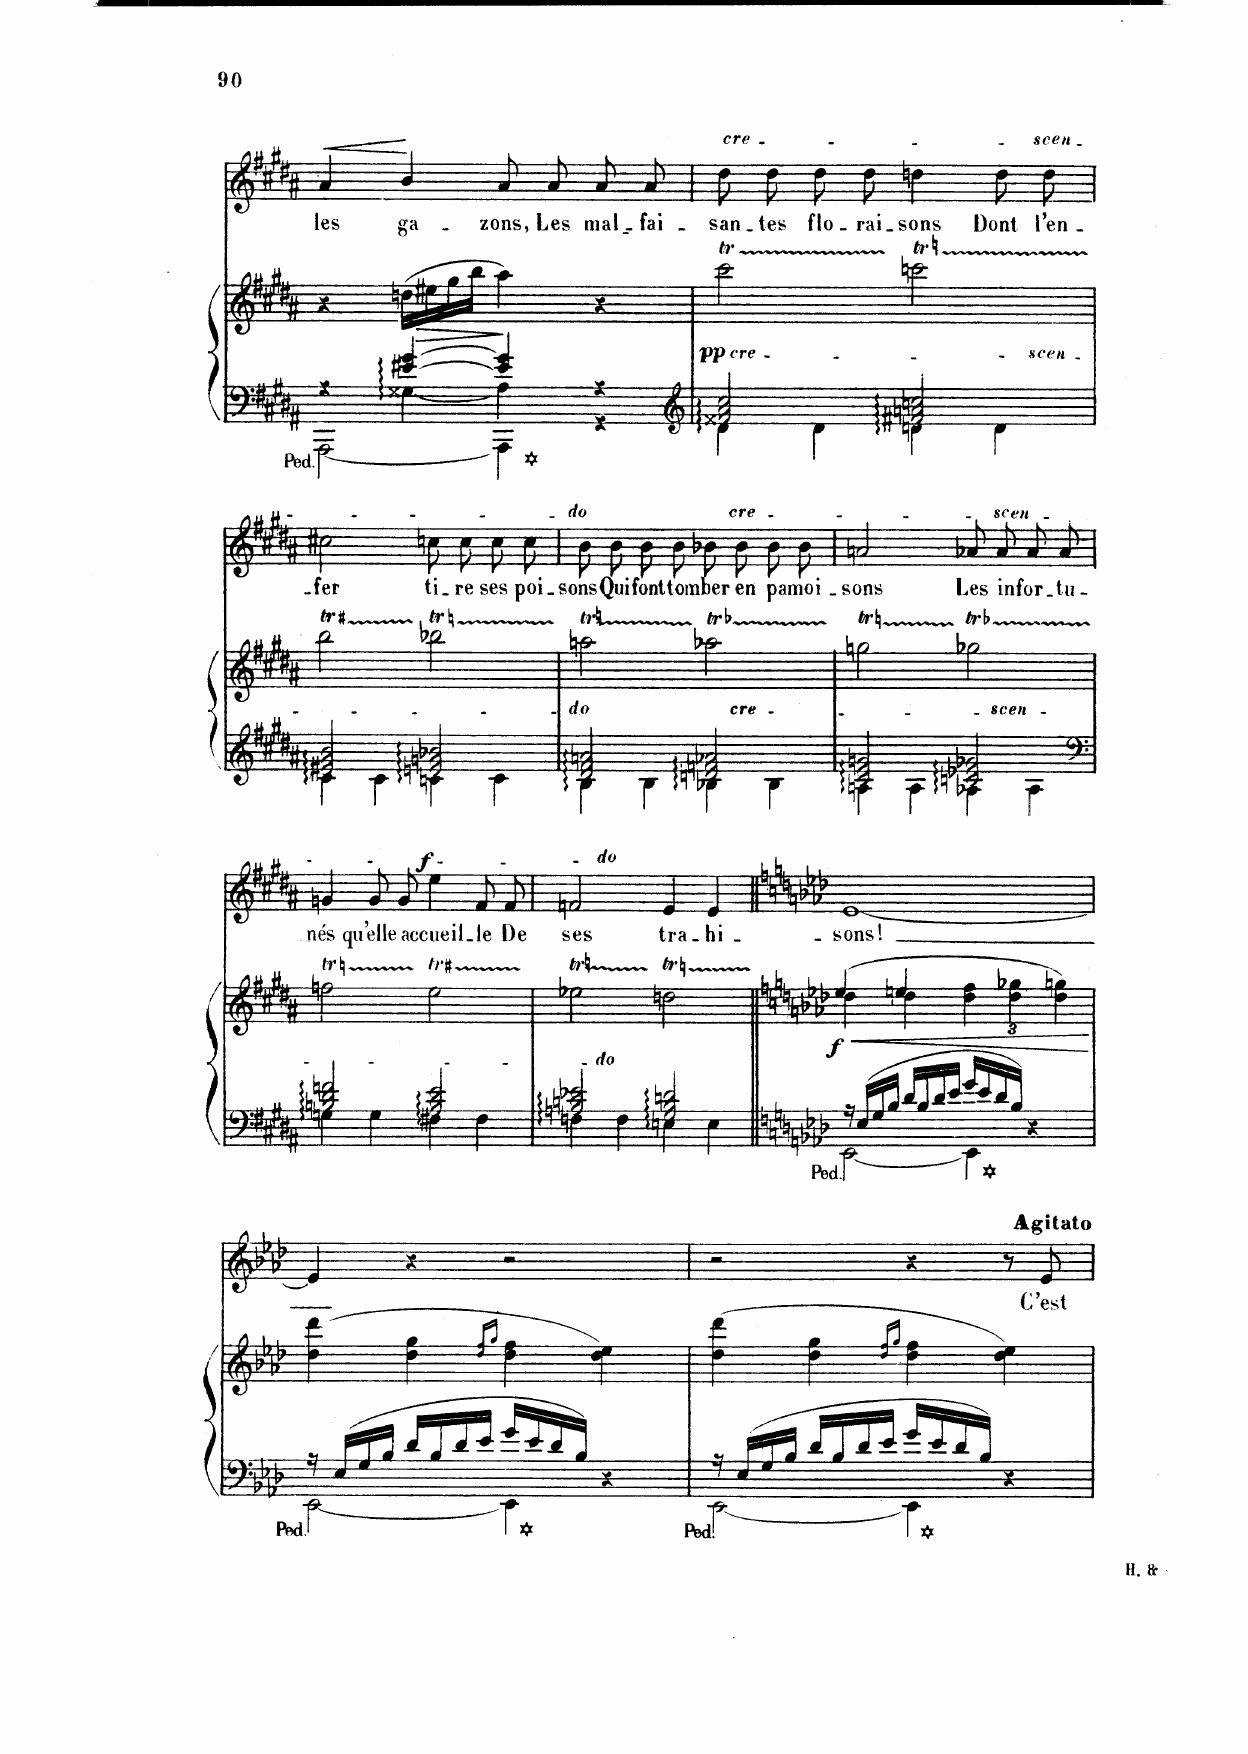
**kern	**kern	**dynam	**kern	**text	**dynam
*part2	*part2	*part2	*part1	*part1	*part1
*staff3	*staff2	*staff2/3	*staff1	*staff1	*staff1
*I"Piano	*	*	*I"Chant	*	*
*I'Pno	*	*	*	*	*
*clefF4	*clefG2	*	*clefG2	*	*
*k[f#c#g#d#a#]	*k[f#c#g#d#a#]	*	*k[f#c#g#d#a#]	*	*
*M4/4	*M4/4	*	*M4/4	*	*
*met(c)	*met(c)	*	*met(c)	*	*
=25	=25	=25	=25	=25	=25
*^	*	*	*	*	*
*	*^	*	*	*	*	*
!	!	!	!	!	!	!	!LO:HP:b
4r	4ryy	[<2AAA#\	4r	.	4a#/	les	<
[4e#X/ [4g#/	4G##X\	.	(16ddn\LL	.	4b/	ga-	[
!	!	!	!	!LO:HP:b	!	!	!
.	.	.	16ee#X\	>	.	.	.
.	.	.	16gg#\	.	.	.	.
.	.	.	16bb\JJ	.	.	.	.
4e#/] 4g#/]	4A#\	4AAA#\]	4aa#\)	]	8a#/L	-zons,	.
.	.	.	.	.	8a#/J	Les	.
4r	4r	4r	4r	.	8a#/L	mal-	.
.	.	.	.	.	8a#/J	-fai-	.
*v	*v	*v	*	*	*	*	*
=26	=26	=26	=26	=26	=26
*clefG2	*	*	*	*	*
*^	*	*	*	*	*
!	!	!	!	!LO:TX:a:i:t=cresc.	!	!
!	!	!LO:TX:b:i:t=cresc.	!	!	!	!
!	!	!	!LO:DY:b	!	!	!
4d#\	2f##X/ 2a#/ 2cc#/	2ccc#T\	pp	8dd#\L	-san-	.
.	.	.	.	8dd#\J	-tes	.
4d#\	.	.	.	8dd#\L	flo-	.
.	.	.	.	8dd#\J	-rai-	.
4dn\	2f#X/ 2an/ 2ccn/	2cccnT\	.	4ddn\	-sons	.
4d\	.	.	.	8dd\L	Dont	.
.	.	.	.	8dd\J	l'en-	.
=27	=27	=27	=27	=27	=27	=27
4c#\	2e#X/ 2g#/ 2b/	2bbT\	.	2cc#X\	-- fer	.
4c#\	.	.	.	.	.	.
4cn\	2en/ 2gn/ 2b-X/	2bb-XT\	.	8ccn\L	ti-	.
.	.	.	.	8cc\J	-re	.
4c\	.	.	.	8cc\L	ses	.
.	.	.	.	8cc\J	poi-	.
=28	=28	=28	=28	=28	=28	=28
4B\	2d#/ 2f#/ 2an/	2aanT\	.	8b\L	-sons	.
.	.	.	.	8b\J	Qui	.
4B\	.	.	.	8b\L	font	.
.	.	.	.	8b\J	tom-	.
!	!	!LO:TX:b:i:t=cresc.	!	!	!	!
!	!	!LO:TR:acc=-	!	!	!	!
4B-X\	2dn/ 2fn/ 2a-X/	2aa-XT\	.	8b-X\L	-ber	.
!	!	!	!	!LO:TX:a:i:t=cresc.	!	!
.	.	.	.	8b-\J	en	.
4B-\	.	.	.	8b-\L	pa-	.
.	.	.	.	8b-\J	-moi-	.
=29	=29	=29	=29	=29	=29	=29
4An\	2c#/ 2e/ 2gn/	2ggnT\	.	2an/	-sons	.
4A\	.	.	.	.	.	.
!	!	!LO:TR:acc=-	!	!	!	!
4A-X\	2cn/ 2e-X/ 2g-X/	2gg-XT\	.	8a-X/L	Les	.
.	.	.	.	8a-/J	in-	.
4A-\	.	.	.	8a-/L	-for-	.
.	.	.	.	8a-/J	-tu-	.
=30	=30	=30	=30	=30	=30	=30
*clefF4	*	*	*	*	*	*
4Gn\	2Bn/ 2d#/ 2fn/	2ffnT\	.	4gn/	-- nés	.
4G\	.	.	.	8g/L	qu'elle	.
.	.	.	.	8g/J	ac-	.
!	!	!LO:TR:acc=#	!	!	!	!LO:DY:a
4F#X\	2A#/ 2c#/ 2e/	2eeT\	.	4ee\	-cueil-	f
4F#\	.	.	.	8f#/L	-le	.
.	.	.	.	8f#/J	De	.
=31	=31	=31	=31	=31	=31	=31
4Fn\	2An/ 2cn/ 2e-X/	2ee-XT\	.	2fn/	ses	.
4F\	.	.	.	.	.	.
4En\	2G#/ 2B/ 2dn/	2ddnT\	.	4e/	tra-	.
4E\	.	.	.	4e/	-hi-	.
=32||	=32||	=32||	=32||	=32||	=32||	=32||
*k[b-e-a-d-]	*	*k[b-e-a-d-]	*	*k[b-e-a-d-]	*	*
!	!	!	!LO:HP:b	!	!	!
*	*	*^	*	*	*	*
!	!	!	!	!LO:DY:n=1:b	!	!	!
16r	[2EE-\	(4ee-/	4dd-\	< f	[1e-	-sons!	.
16E-/LL	.	.	.	.	.	.	.
16G/	.	.	.	.	.	.	.
16B-/JJ	.	.	.	.	.	.	.
16d-/LL	.	4een/	4dd-\	.	.	.	.
16B-/	.	.	.	.	.	.	.
16d-/	.	.	.	.	.	.	.
16e-/JJ	.	.	.	.	.	.	.
16g/LL	4EE-\]	6ff\	6dd-\	.	.	.	.
16e-/	.	.	.	.	.	.	.
16d-/	.	.	.	.	.	.	.
.	.	6gg-X\	6dd-\	.	.	.	.
16B-/JJ	.	.	.	.	.	.	.
4r	4ryy	.	.	.	.	.	.
.	.	6ggn\)	6dd-\	.	.	.	.
*v	*v	*	*	*	*	*	*
*	*v	*v	*	*	*	*
.	.	[	.	.	.
=33	=33	=33	=33	=33	=33
*^	*	*	*	*	*
16r	[2EE-\	(>4dd-\ 4ddd-\	.	4e-/]	.	.
16E-/LL	.	.	.	.	.	.
16G/	.	.	.	.	.	.
16B-/JJ	.	.	.	.	.	.
16d-/LL	.	4dd-\ 4gg\	.	4r	.	.
16B-/	.	.	.	.	.	.
16d-/	.	.	.	.	.	.
16e-/JJ	.	.	.	.	.	.
.	.	16qdd-/ 16qff/LL	.	.	.	.
.	.	16qgg/JJ	.	.	.	.
16g/LL	4EE-\]	4dd-\ 4ff\	.	2r	.	.
16e-/	.	.	.	.	.	.
16d-/	.	.	.	.	.	.
16B-/JJ	.	.	.	.	.	.
4r	4ryy	4dd-\ 4ee-\)	.	.	.	.
=34	=34	=34	=34	=34	=34	=34
16r	[2EE-\	(>4dd-\ 4ddd-\	.	2r	.	.
16E-/LL	.	.	.	.	.	.
16G/	.	.	.	.	.	.
16B-/JJ	.	.	.	.	.	.
16d-/LL	.	4dd-\ 4gg\	.	.	.	.
16B-/	.	.	.	.	.	.
16d-/	.	.	.	.	.	.
16e-/JJ	.	.	.	.	.	.
.	.	16qdd-/ 16qff/LL	.	.	.	.
.	.	16qgg/JJ	.	.	.	.
16g/LL	4EE-\]	4dd-\ 4ff\	.	4r	.	.
16e-/	.	.	.	.	.	.
16d-/	.	.	.	.	.	.
16B-/JJ	.	.	.	.	.	.
4r	4ryy	4dd-\ 4ee-\)	.	8r	.	.
!	!	!	!	!LO:TX:a:B:t=Agitato	!	!
.	.	.	.	8e-/	C'est	.
*v	*v	*	*	*	*	*
=	=	=	=	=	=
*-	*-	*-	*-	*-	*-
